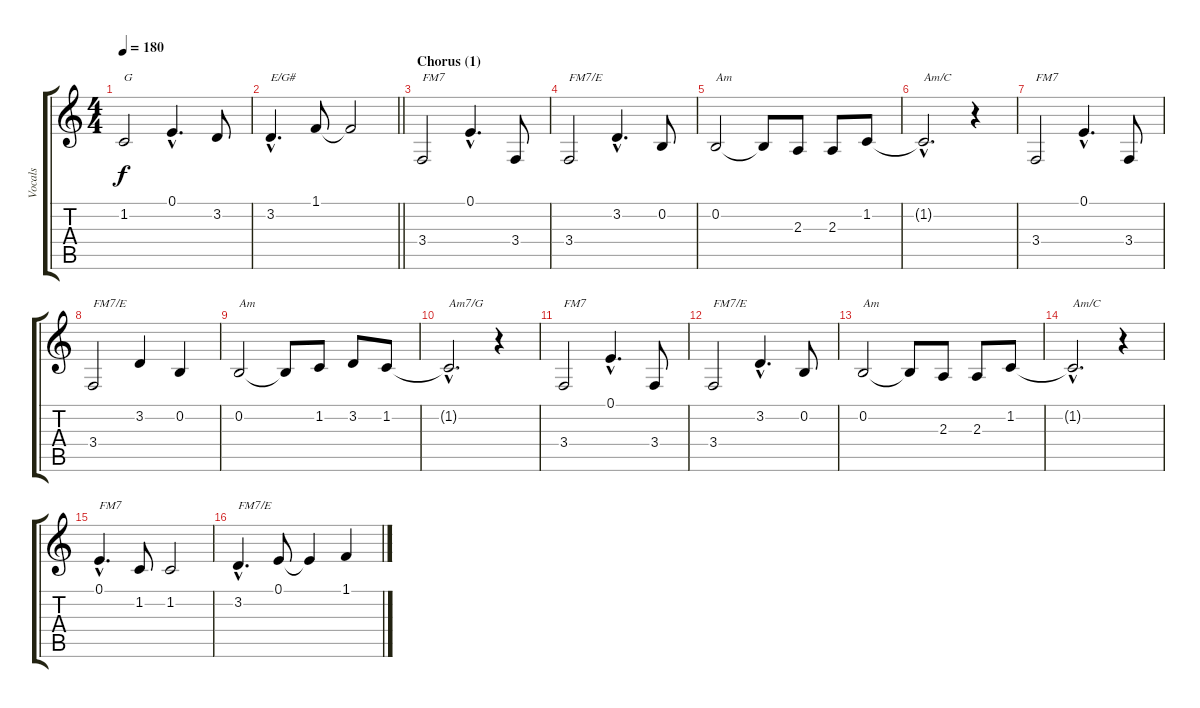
\track ("Vocals" "Vocals") {instrument sopranosax}
\staff {score tabs}
\tuning (E4 B3 G3 D3 A2 E2) {hide}
\ts (4 4)
\tempo 180
\clef g2
\ks c
1.2.2{txt "G" dy f} 0.1{hac}.4{d} 3.2.8 |
\barLineRight lightlight
3.2{hac}.4{d txt "E/G#"} 1.1.8 1.1{t}.2 |
\section ("" "Chorus (1)")
3.4.2{txt "FM7"} 0.1{hac}.4{d} 3.4.8 |
3.4.2{txt "FM7/E"} 3.2{hac}.4{d} 0.2.8 |
0.2.2{txt "Am"} 0.2{t}.8 2.3.8 2.3.8 1.2.8 |
1.2{hac t}.2{d txt "Am/C"} r.4 |
3.4.2{txt "FM7"} 0.1{hac}.4{d} 3.4.8 |
3.4.2{txt "FM7/E"} 3.2.4 0.2.4 |
0.2.2{txt "Am"} 0.2{t}.8 1.2.8 3.2.8 1.2.8 |
1.2{hac t}.2{d txt "Am7/G"} r.4 |
3.4.2{txt "FM7"} 0.1{hac}.4{d} 3.4.8 |
3.4.2{txt "FM7/E"} 3.2{hac}.4{d} 0.2.8 |
0.2.2{txt "Am"} 0.2{t}.8 2.3.8 2.3.8 1.2.8 |
1.2{hac t}.2{d txt "Am/C"} r.4 |
0.1{hac}.4{d txt "FM7"} 1.2.8 1.2.2 |
3.2{hac}.4{d txt "FM7/E"} 0.1.8 0.1{t}.4 1.1.4
